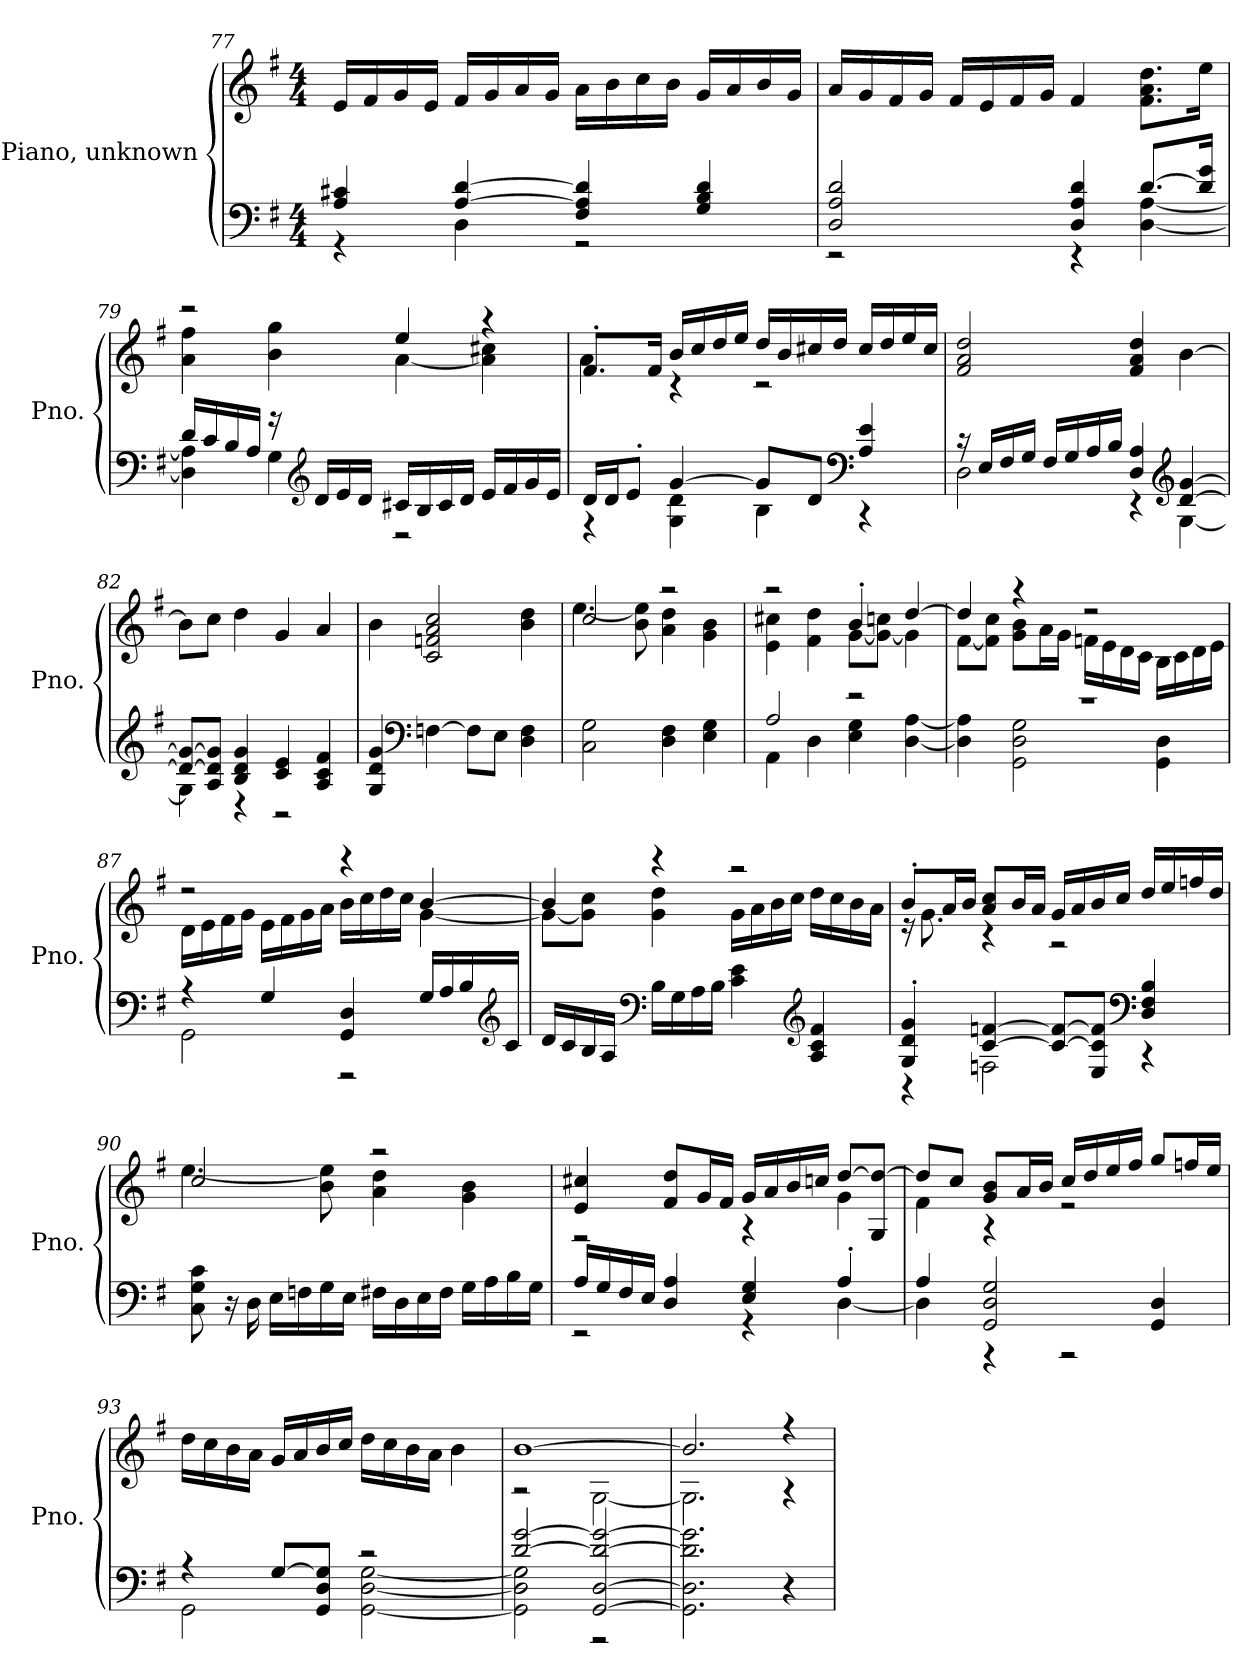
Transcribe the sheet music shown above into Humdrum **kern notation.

**kern	**kern
*part1	*part1
*staff2	*staff1
*I"Piano, unknown	*
*I'Pno.	*
!!LO:LB:g=z
*clefF4	*clefG2
*k[f#]	*k[f#]
*M4/4	*M4/4
=77	=77
*^	*
4A/ 4c#X/	4r	16e/LL
.	.	16f#/
.	.	16g/
.	.	16e/JJ
[4A/ [4d/	4D\	16f#/LL
.	.	16g/
.	.	16a/
.	.	16g/JJ
4F#/ 4A/] 4d/]	2r	16a\LL
.	.	16b\
.	.	16cc\
.	.	16b\JJ
4G/ 4B/ 4d/	.	16g/LL
.	.	16a/
.	.	16b/
.	.	16g/JJ
=78	=78	=78
2D/ 2A/ 2d/	2r	16a/LL
.	.	16g/
.	.	16f#/
.	.	16g/JJ
.	.	16f#/LL
.	.	16e/
.	.	16f#/
.	.	16g/JJ
4D/ 4A/ 4d/	4r	4f#/
[8.d/L	[4D\ [4A\	8.f#\ 8.a\ 8.dd\L
16d/] 16g/Jk	.	16ee\Jk
!!LO:LB:g=z
=79	=79	=79
*	*	*^
16d/LL	4D\] 4A\]	2r	4a\ 4ff#\
16c/	.	.	.
16B/	.	.	.
16A/JJ	.	.	.
16r	4G\	.	4b\ 4gg\
*clefG2	*	*	*
16d/LL	.	.	.
16e/	.	.	.
16d/JJ	.	.	.
16c#X/LL	2r	4ee/	[4a\
16B/	.	.	.
16c#/	.	.	.
16d/JJ	.	.	.
16e/LL	.	4r	4a\] 4cc#X\
16f#/	.	.	.
16g/	.	.	.
16e/JJ	.	.	.
=80	=80	=80	=80
16d/LL	4r	8.f#'/L	4a\
16d/J	.	.	.
8e'/J	.	.	.
.	.	16f#/Jk	.
[4g/	4G\ 4d\	16b/LL	4r
.	.	16cc/	.
.	.	16dd/	.
.	.	16ee/JJ	.
8g/L]	4B\	16dd/LL	2r
.	.	16b/	.
8d/J	.	16cc#X/	.
.	.	16dd/JJ	.
*clefF4	*	*	*
4A/ 4e/	4r	16cc#/LL	.
.	.	16dd/	.
.	.	16ee/	.
.	.	16cc#/JJ	.
*	*	*v	*v
!!LO:PB:g=z
=81	=81	=81
16r	2D\	2f#/ 2a/ 2dd/
16E/LL	.	.
16F#/	.	.
16G/JJ	.	.
16F#/LL	.	.
16G/	.	.
16A/	.	.
16B/JJ	.	.
4D/ 4A/	4r	4f#/ 4a/ 4dd/
*clefG2	*	*
[4d/ [4g/	[4G\	[4b\
=82	=82	=82
8d/_ 8g/_L	4G\]	8b\L]
8A/ 8d/] 8g/]J	.	8cc\J
4B/ 4d/ 4g/	4r	4dd\
4c/ 4e/	2r	4g/
4A/ 4c/ 4f#/	.	4a/
*v	*v	*
=83	=83
4G/ 4d/ 4g/	4b\
*clefF4	*
[4Fn\	2c/ 2fn/ 2a/ 2cc/
8F\L]	.
8E\J	.
4D\ 4F\	4b\ 4dd\
=84	=84
*	*^
2C\ 2G\	2cc/	[4.ee\
.	.	8b\ 8ee\]
4D\ 4F#\	2r	4a\ 4dd\
4E\ 4G\	.	4g\ 4b\
=85	=85	=85
*^	*	*
2A/	4AA\	2r	4e\ 4cc#X\
.	4D\	.	4f#\ 4dd\
2r	4E\ 4G\	4b'/	[8g\L
.	.	.	8g\_ 8ccn\J
.	[4D\ [4A\	[4dd/	4g\]
!!LO:LB:g=z	!!
=86	=86	=86	=86
1r	4D\] 4A\]	4dd/]	[8f#\L
.	.	.	8f#\] 8cc\J
.	2GG\ 2D\ 2G\	4r	8g\ 8b\L
.	.	.	16a\L
.	.	.	16g\JJ
.	.	2r	16fn\LL
.	.	.	16e\
.	.	.	16d\
.	.	.	16c\JJ
.	4GG\ 4D\	.	16B\LL
.	.	.	16c\
.	.	.	16d\
.	.	.	16e\JJ
=87	=87	=87	=87
4r	2GG\	2r	16d\LL
.	.	.	16e\
.	.	.	16f#\
.	.	.	16g\JJ
4G/	.	.	16e\LL
.	.	.	16f#\
.	.	.	16g\
.	.	.	16a\JJ
4GG/ 4D/	2r	4r	16b\LL
.	.	.	16cc\
.	.	.	16dd\
.	.	.	16cc\JJ
16G/LL	.	[4b/	[4g\
16A/	.	.	.
16B/	.	.	.
*clefG2	*	*	*
16c/JJ	.	.	.
*v	*v	*	*
!!LO:LB:g=z	!!
=88	=88	=88
16d/LL	4b/]	8g\L_
16c/	.	.
16B/	.	8g\] 8cc\J
16A/JJ	.	.
*clefF4	*	*
16B\LL	4r	4g\ 4dd\
16G\	.	.
16A\	.	.
16B\JJ	.	.
4c\ 4e\	2r	16g\LL
.	.	16a\
.	.	16b\
.	.	16cc\JJ
*clefG2	*	*
4A/ 4c/ 4f#/	.	16dd\LL
.	.	16cc\
.	.	16b\
.	.	16a\JJ
=89	=89	=89
*^	*	*
4G/' 4d/' 4g/'	4r	8b'/L	16r
.	.	.	8.g\
.	.	16a/L	.
.	.	16b/JJ	.
[4c/ [4fn/	2Fn\	8a/ 8cc/L	4r
.	.	16b/L	.
.	.	16a/JJ	.
8c/_ 8f/_L	.	16g/LL	2r
.	.	16a/	.
8E/ 8c/] 8f/]J	.	16b/	.
.	.	16cc/JJ	.
*clefF4	*	*	*
4D/ 4F/ 4B/	4r	16dd/LL	.
.	.	16ee/	.
.	.	16ffn/	.
.	.	16dd/JJ	.
*v	*v	*	*
!!LO:LB:g=z	!!
=90	=90	=90
8C\ 8G\ 8c\	2cc/	[4.ee\
16r	.	.
16D\	.	.
16E\LL	.	.
16Fn\	.	.
16G\	.	8b\ 8ee\]
16E\JJ	.	.
16F#X\LL	2r	4a\ 4dd\
16D\	.	.
16E\	.	.
16F#\JJ	.	.
16G\LL	.	4g\ 4b\
16A\	.	.
16B\	.	.
16G\JJ	.	.
=91	=91	=91
*^	*	*
16A/LL	2r	4e/ 4cc#X/	2r
16G/	.	.	.
16F#/	.	.	.
16E/JJ	.	.	.
4D/ 4A/	.	8f#/ 8dd/L	.
.	.	16g/L	.
.	.	16f#/JJ	.
4E/ 4G/	4r	16g/LL	4r
.	.	16a/	.
.	.	16b/	.
.	.	16ccn/JJ	.
4A'/	[4D\	[8dd/L	4g\
.	.	8G/ 8dd/_J	.
=92	=92	=92	=92
4A/	4D\]	8dd/L]	4f#\
.	.	8cc/J	.
2GG/ 2D/ 2G/	4r	8g/ 8b/L	4r
.	.	16a/L	.
.	.	16b/JJ	.
.	2r	16cc/LL	2r
.	.	16dd/	.
.	.	16ee/	.
.	.	16ff#/JJ	.
4GG/ 4D/	.	8gg/L	.
.	.	16ffn/L	.
.	.	16ee/JJ	.
*	*	*v	*v
!!LO:LB:g=z
=93	=93	=93
4r	2GG\	16dd\LL
.	.	16cc\
.	.	16b\
.	.	16a\JJ
[8G/L	.	16g/LL
.	.	16a/
8GG/ 8D/ 8G/]J	.	16b/
.	.	16cc/JJ
2r	[2GG\ [2D\ [2G\	16dd\LL
.	.	16cc\
.	.	16b\
.	.	16a\JJ
.	.	4b\
=94	=94	=94
*	*	*^
[2d/ [2g/	2GG\] 2D\] 2G\]	[1b	2r
[2GG/ [2D/ 2d/_ 2g/_	2r	.	[2G\
*v	*v	*	*
=95	=95	=95
2.GG\] 2.D\] 2.d\] 2.g\]	2.b/]	2.G\]
4r	4r	4r
*	*v	*v
=	=
*-	*-
